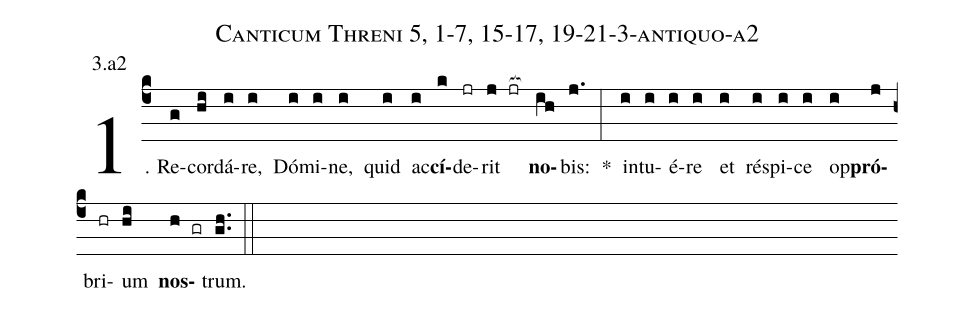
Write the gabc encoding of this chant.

name: Canticum Threni 5, 1-7, 15-17, 19-21-3-antiquo-a2;
annotation: 3.a2;
%%
(c4)1. Re(g)cor(hi)dá(i)re,(i) Dó(i)mi(i)ne,(i) quid(i) ac(i)<b>cí</b>(k)de(jr)rit(j jr[ocb:1{]) <b>no</b>(ih[ocb:0}])bis:(j.) *(:) in(i)tu(i)é(i)re(i) et(i) ré(i)spi(i)ce(i) op(i)<b>pró</b>(j)bri(hr)um(hi) <b>nos</b>(h gr)trum.(gh..) (::)
